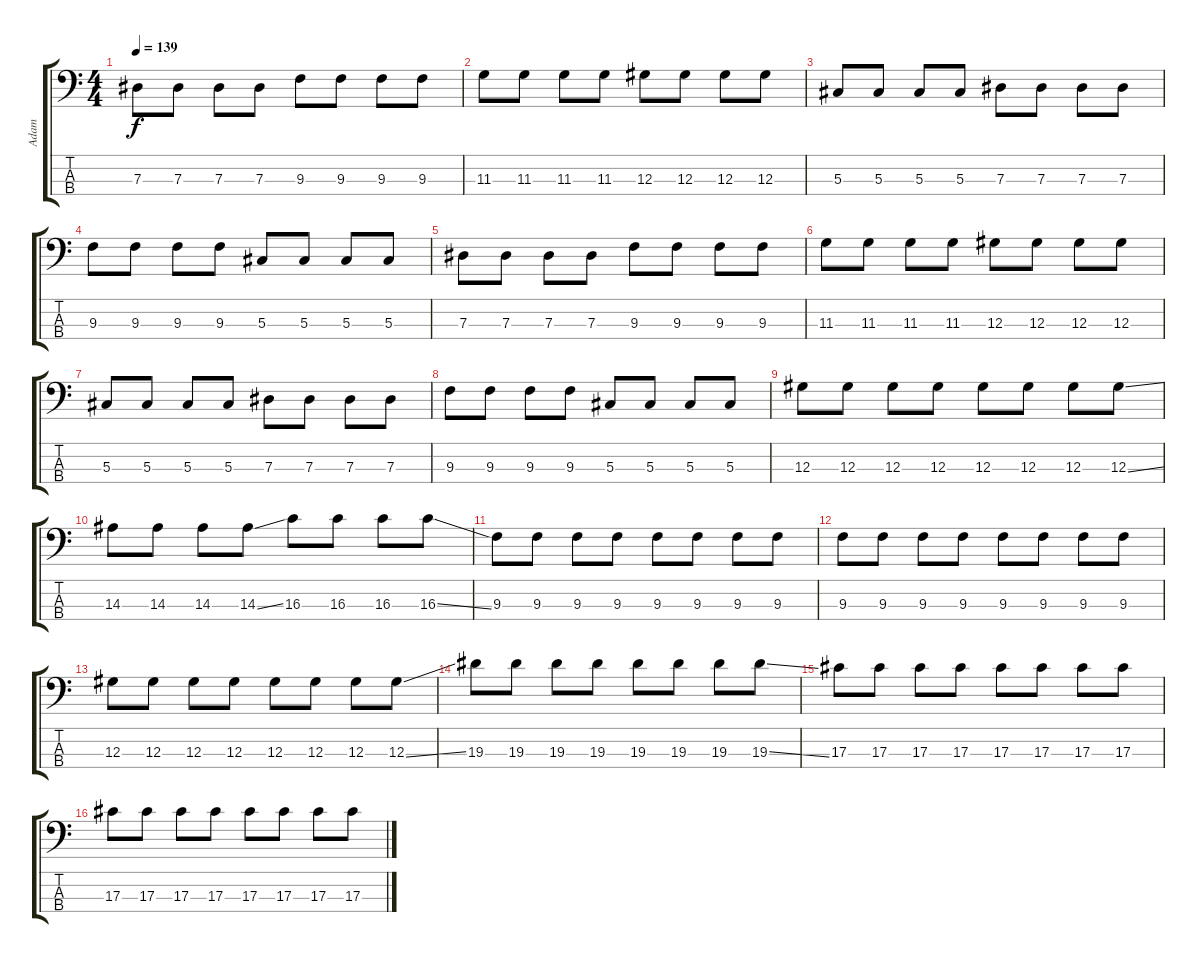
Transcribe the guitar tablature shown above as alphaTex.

\track ("Adam" "Adam") {instrument electricbassfinger}
\staff {score tabs}
\tuning (Gb2 Db2 Ab1 Eb1) {hide}
\ts (4 4)
\tempo 139
\clef f4
\ks c
7.3.8{dy f} 7.3.8 7.3.8 7.3.8 9.3.8 9.3.8 9.3.8 9.3.8 |
11.3.8 11.3.8 11.3.8 11.3.8 12.3.8 12.3.8 12.3.8 12.3.8 |
5.3.8 5.3.8 5.3.8 5.3.8 7.3.8 7.3.8 7.3.8 7.3.8 |
9.3.8 9.3.8 9.3.8 9.3.8 5.3.8 5.3.8 5.3.8 5.3.8 |
7.3.8 7.3.8 7.3.8 7.3.8 9.3.8 9.3.8 9.3.8 9.3.8 |
11.3.8 11.3.8 11.3.8 11.3.8 12.3.8 12.3.8 12.3.8 12.3.8 |
5.3.8 5.3.8 5.3.8 5.3.8 7.3.8 7.3.8 7.3.8 7.3.8 |
9.3.8 9.3.8 9.3.8 9.3.8 5.3.8 5.3.8 5.3.8 5.3.8 |
12.3.8 12.3.8 12.3.8 12.3.8 12.3.8 12.3.8 12.3.8 12.3{ss}.8 |
14.3.8 14.3.8 14.3.8 14.3{ss}.8 16.3.8 16.3.8 16.3.8 16.3{ss}.8 |
9.3.8 9.3.8 9.3.8 9.3.8 9.3.8 9.3.8 9.3.8 9.3.8 |
9.3.8 9.3.8 9.3.8 9.3.8 9.3.8 9.3.8 9.3.8 9.3.8 |
12.3.8 12.3.8 12.3.8 12.3.8 12.3.8 12.3.8 12.3.8 12.3{ss}.8 |
19.3.8 19.3.8 19.3.8 19.3.8 19.3.8 19.3.8 19.3.8 19.3{ss}.8 |
17.3.8 17.3.8 17.3.8 17.3.8 17.3.8 17.3.8 17.3.8 17.3.8 |
17.3.8 17.3.8 17.3.8 17.3.8 17.3.8 17.3.8 17.3.8 17.3.8
